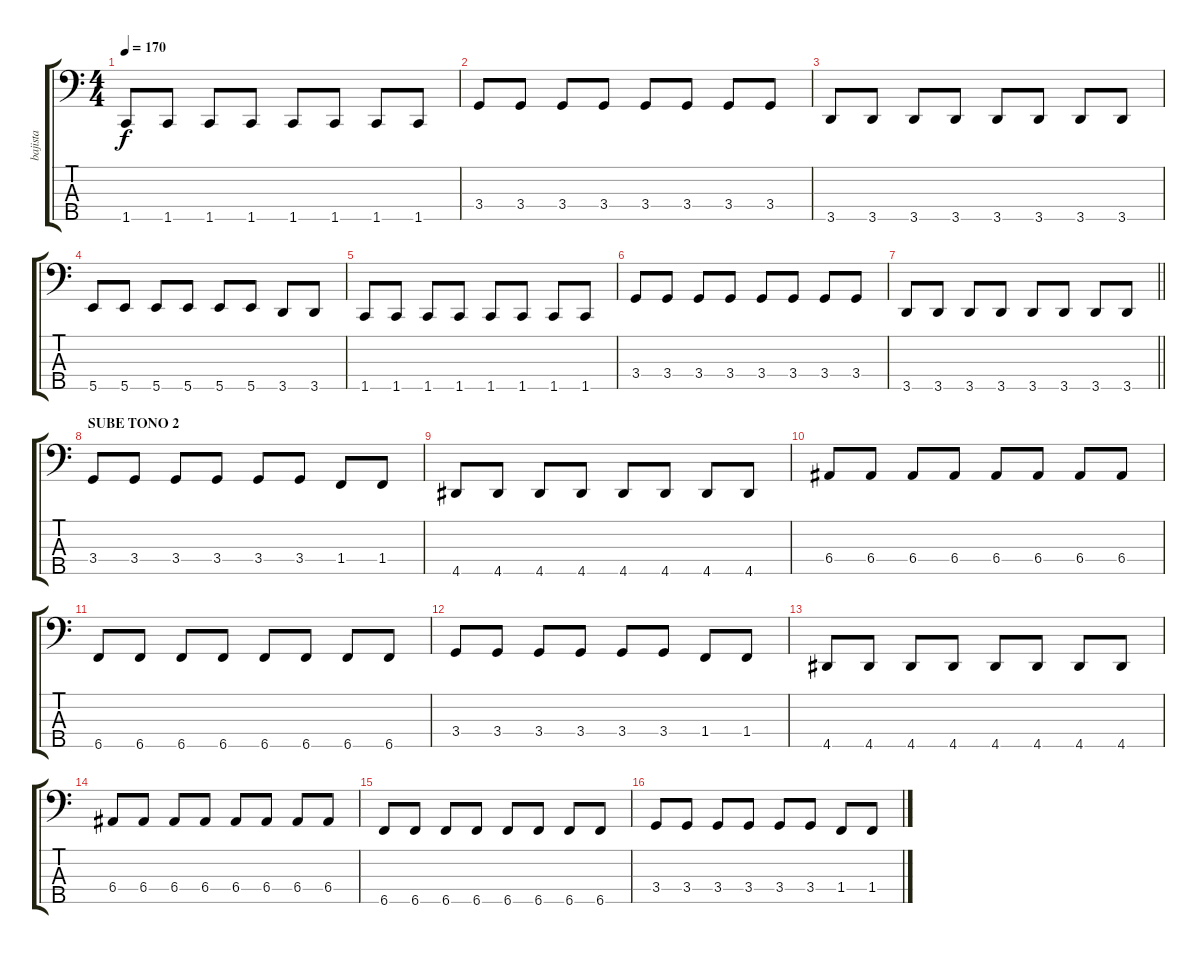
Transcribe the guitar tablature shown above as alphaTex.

\track ("bajista" "bajista") {instrument electricbassfinger}
\staff {score tabs}
\tuning (G2 D2 A1 E1 B0) {hide}
\ts (4 4)
\tempo 170
\clef f4
\ks c
1.5.8{dy f} 1.5.8 1.5.8 1.5.8 1.5.8 1.5.8 1.5.8 1.5.8 |
3.4.8 3.4.8 3.4.8 3.4.8 3.4.8 3.4.8 3.4.8 3.4.8 |
3.5.8 3.5.8 3.5.8 3.5.8 3.5.8 3.5.8 3.5.8 3.5.8 |
5.5.8 5.5.8 5.5.8 5.5.8 5.5.8 5.5.8 3.5.8 3.5.8 |
1.5.8 1.5.8 1.5.8 1.5.8 1.5.8 1.5.8 1.5.8 1.5.8 |
3.4.8 3.4.8 3.4.8 3.4.8 3.4.8 3.4.8 3.4.8 3.4.8 |
\barLineRight lightlight
3.5.8 3.5.8 3.5.8 3.5.8 3.5.8 3.5.8 3.5.8 3.5.8 |
\section ("" "SUBE TONO 2")
3.4.8 3.4.8 3.4.8 3.4.8 3.4.8 3.4.8 1.4.8 1.4.8 |
4.5.8 4.5.8 4.5.8 4.5.8 4.5.8 4.5.8 4.5.8 4.5.8 |
6.4.8 6.4.8 6.4.8 6.4.8 6.4.8 6.4.8 6.4.8 6.4.8 |
6.5.8 6.5.8 6.5.8 6.5.8 6.5.8 6.5.8 6.5.8 6.5.8 |
3.4.8 3.4.8 3.4.8 3.4.8 3.4.8 3.4.8 1.4.8 1.4.8 |
4.5.8 4.5.8 4.5.8 4.5.8 4.5.8 4.5.8 4.5.8 4.5.8 |
6.4.8 6.4.8 6.4.8 6.4.8 6.4.8 6.4.8 6.4.8 6.4.8 |
6.5.8 6.5.8 6.5.8 6.5.8 6.5.8 6.5.8 6.5.8 6.5.8 |
3.4.8 3.4.8 3.4.8 3.4.8 3.4.8 3.4.8 1.4.8 1.4.8
